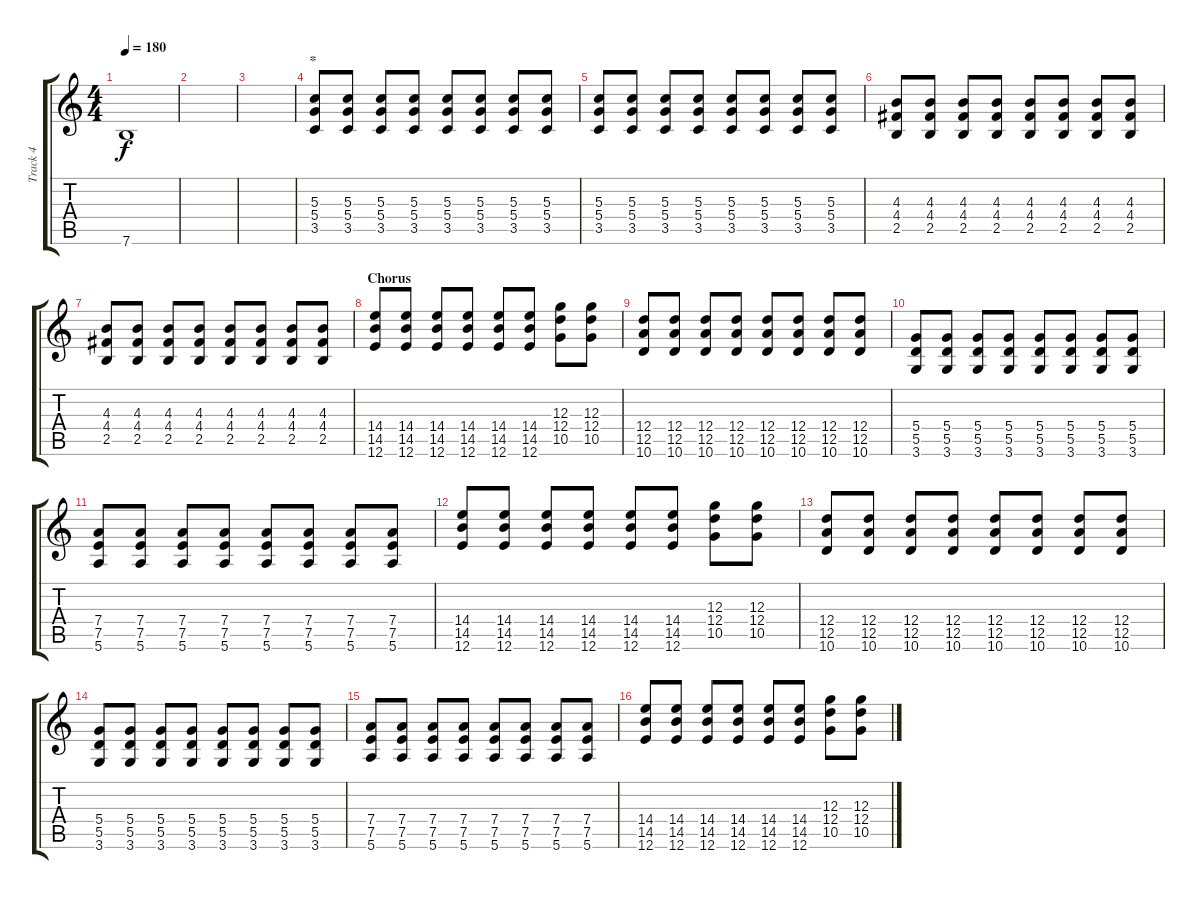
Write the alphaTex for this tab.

\track ("Track 4" "Track 4") {instrument electricguitarjazz}
\staff {score tabs}
\tuning (E4 B3 G3 D3 A2 E2) {hide}
\ts (4 4)
\tempo 180
\clef g2
\ks c
7.6{t}.1{dy f} |
|
|
\section ("" "*")
(5.3 5.4 3.5).8 (5.3 5.4 3.5).8 (5.3 5.4 3.5).8 (5.3 5.4 3.5).8 (5.3 5.4 3.5).8 (5.3 5.4 3.5).8 (5.3 5.4 3.5).8 (5.3 5.4 3.5).8 |
(5.3 5.4 3.5).8 (5.3 5.4 3.5).8 (5.3 5.4 3.5).8 (5.3 5.4 3.5).8 (5.3 5.4 3.5).8 (5.3 5.4 3.5).8 (5.3 5.4 3.5).8 (5.3 5.4 3.5).8 |
(4.3 4.4 2.5).8 (4.3 4.4 2.5).8 (4.3 4.4 2.5).8 (4.3 4.4 2.5).8 (4.3 4.4 2.5).8 (4.3 4.4 2.5).8 (4.3 4.4 2.5).8 (4.3 4.4 2.5).8 |
(4.3 4.4 2.5).8 (4.3 4.4 2.5).8 (4.3 4.4 2.5).8 (4.3 4.4 2.5).8 (4.3 4.4 2.5).8 (4.3 4.4 2.5).8 (4.3 4.4 2.5).8 (4.3 4.4 2.5).8 |
\section ("" "Chorus")
(14.4 14.5 12.6).8 (14.4 14.5 12.6).8 (14.4 14.5 12.6).8 (14.4 14.5 12.6).8 (14.4 14.5 12.6).8 (14.4 14.5 12.6).8 (12.3 12.4 10.5).8 (12.3 12.4 10.5).8 |
(12.4 12.5 10.6).8 (12.4 12.5 10.6).8 (12.4 12.5 10.6).8 (12.4 12.5 10.6).8 (12.4 12.5 10.6).8 (12.4 12.5 10.6).8 (12.4 12.5 10.6).8 (12.4 12.5 10.6).8 |
(5.4 5.5 3.6).8 (5.4 5.5 3.6).8 (5.4 5.5 3.6).8 (5.4 5.5 3.6).8 (5.4 5.5 3.6).8 (5.4 5.5 3.6).8 (5.4 5.5 3.6).8 (5.4 5.5 3.6).8 |
(7.4 7.5 5.6).8 (7.4 7.5 5.6).8 (7.4 7.5 5.6).8 (7.4 7.5 5.6).8 (7.4 7.5 5.6).8 (7.4 7.5 5.6).8 (7.4 7.5 5.6).8 (7.4 7.5 5.6).8 |
(14.4 14.5 12.6).8 (14.4 14.5 12.6).8 (14.4 14.5 12.6).8 (14.4 14.5 12.6).8 (14.4 14.5 12.6).8 (14.4 14.5 12.6).8 (12.3 12.4 10.5).8 (12.3 12.4 10.5).8 |
(12.4 12.5 10.6).8 (12.4 12.5 10.6).8 (12.4 12.5 10.6).8 (12.4 12.5 10.6).8 (12.4 12.5 10.6).8 (12.4 12.5 10.6).8 (12.4 12.5 10.6).8 (12.4 12.5 10.6).8 |
(5.4 5.5 3.6).8 (5.4 5.5 3.6).8 (5.4 5.5 3.6).8 (5.4 5.5 3.6).8 (5.4 5.5 3.6).8 (5.4 5.5 3.6).8 (5.4 5.5 3.6).8 (5.4 5.5 3.6).8 |
(7.4 7.5 5.6).8 (7.4 7.5 5.6).8 (7.4 7.5 5.6).8 (7.4 7.5 5.6).8 (7.4 7.5 5.6).8 (7.4 7.5 5.6).8 (7.4 7.5 5.6).8 (7.4 7.5 5.6).8 |
(14.4 14.5 12.6).8 (14.4 14.5 12.6).8 (14.4 14.5 12.6).8 (14.4 14.5 12.6).8 (14.4 14.5 12.6).8 (14.4 14.5 12.6).8 (12.3 12.4 10.5).8 (12.3 12.4 10.5).8
